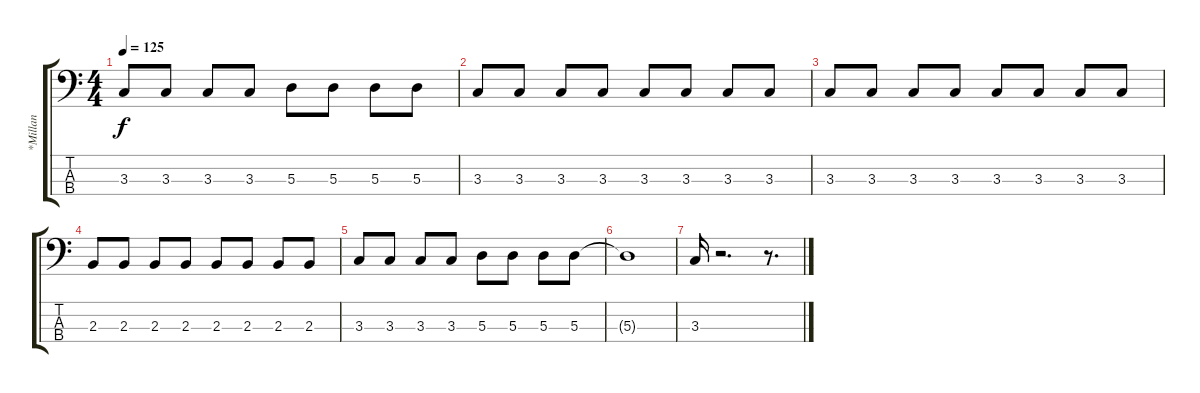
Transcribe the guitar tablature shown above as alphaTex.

\track ("*Millan" "*Millan") {instrument electricbasspick}
\staff {score tabs}
\tuning (G2 D2 A1 E1) {hide}
\ts (4 4)
\tempo 125
\clef f4
\ks c
3.3.8{dy f} 3.3.8 3.3.8 3.3.8 5.3.8 5.3.8 5.3.8 5.3.8 |
3.3.8 3.3.8 3.3.8 3.3.8 3.3.8 3.3.8 3.3.8 3.3.8 |
3.3.8 3.3.8 3.3.8 3.3.8 3.3.8 3.3.8 3.3.8 3.3.8 |
2.3.8 2.3.8 2.3.8 2.3.8 2.3.8 2.3.8 2.3.8 2.3.8 |
3.3.8 3.3.8 3.3.8 3.3.8 5.3.8 5.3.8 5.3.8 5.3.8 |
5.3{t}.1 |
3.3.16 r.2{d} r.8{d}
